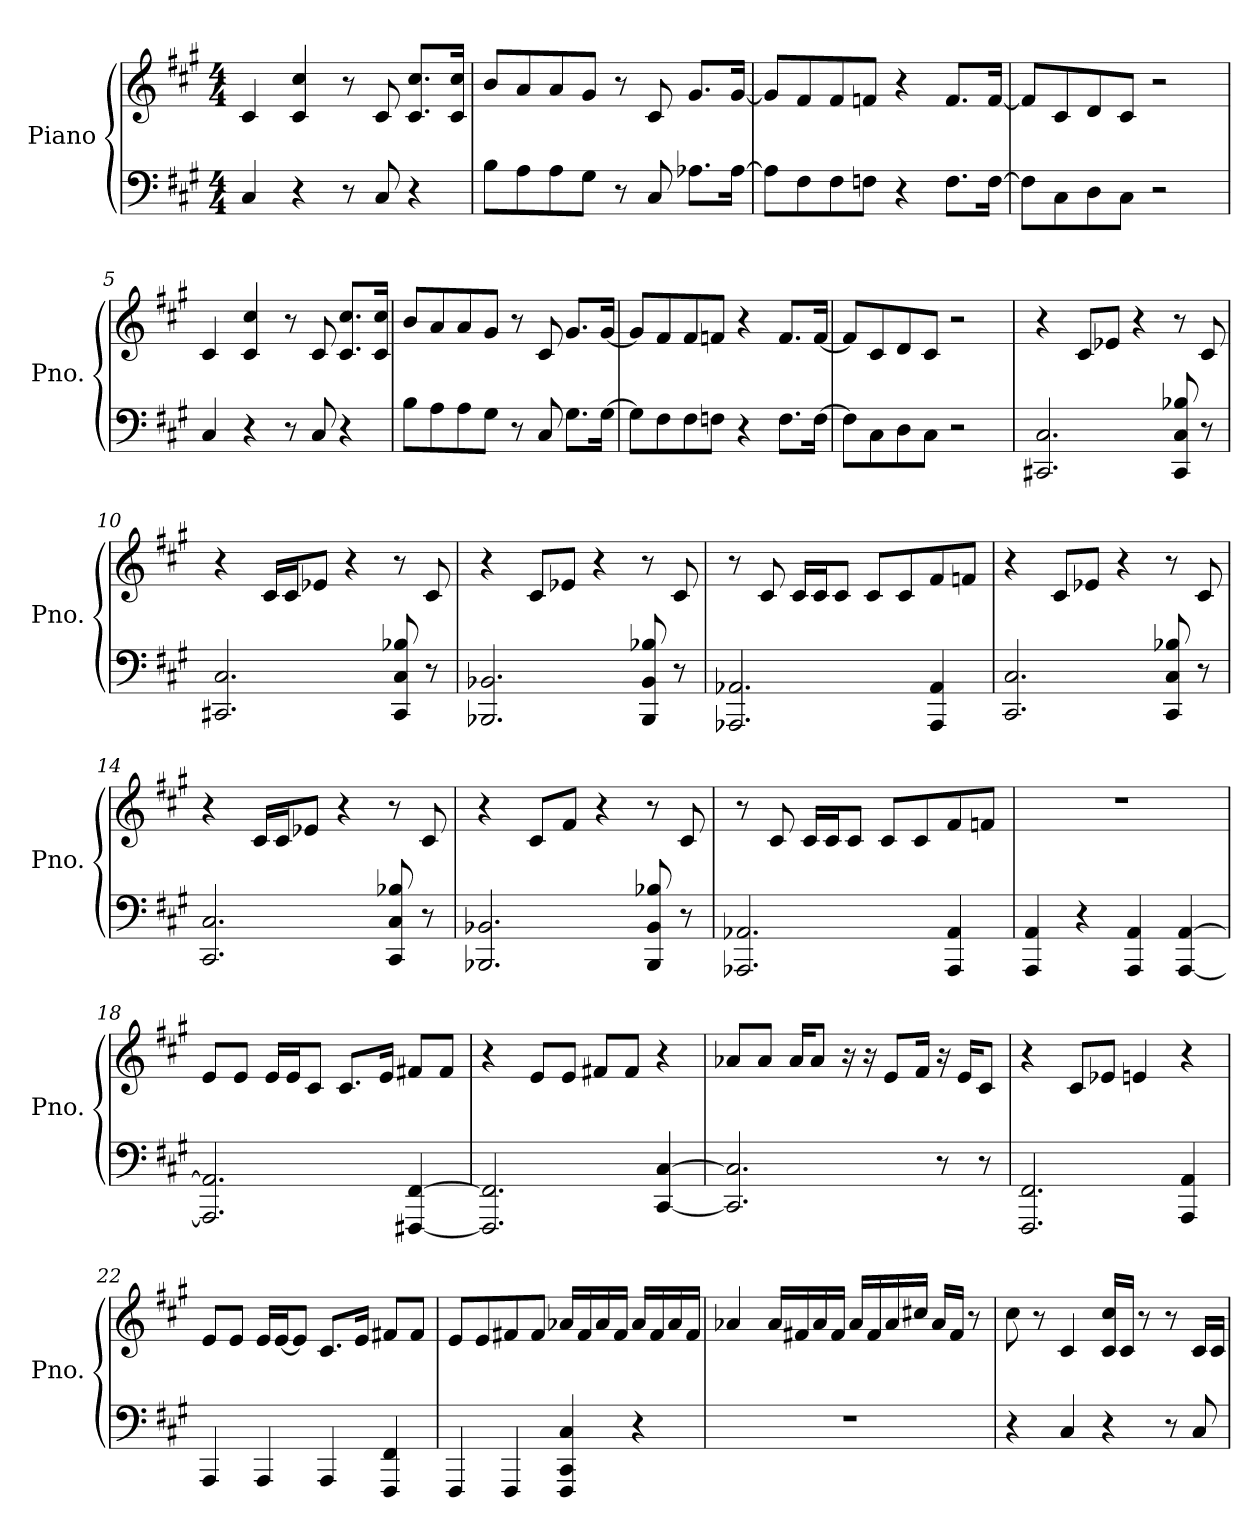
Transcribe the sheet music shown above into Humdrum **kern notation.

**kern	**kern
*part1	*part1
*staff2	*staff1
*I"Piano	*
*I'Pno.	*
*clefF4	*clefG2
*k[f#c#g#]	*k[f#c#g#]
*M4/4	*M4/4
*MM101	*MM101
=1	=1
4C#/	4c#/
4r	4c#/ 4cc#/
8r	8r
8C#/	8c#/
4r	8.c#/ 8.cc#/L
.	16c#/ 16cc#/Jk
=2	=2
8B\L	8b/L
8A\	8a/
8A\	8a/
8G#\J	8g#/J
8r	8r
8C#/	8c#/
8.A-X\L	8.g#/L
[16A-\Jk	[16g#/Jk
=3	=3
8A-\L]	8g#/L]
8F#\	8f#/
8F#\	8f#/
8Fn\J	8fn/J
4r	4r
8.F\L	8.f/L
[16F\Jk	[16f/Jk
=4	=4
8F\L]	8f/L]
8C#\	8c#/
8D\	8d/
8C#\J	8c#/J
2r	2r
=5	=5
4C#/	4c#/
4r	4c#/ 4cc#/
8r	8r
8C#/	8c#/
4r	8.c#/ 8.cc#/L
.	16c#/ 16cc#/Jk
!!LO:LB:g=z
=6	=6
8B\L	8b/L
8A\	8a/
8A\	8a/
8G#\J	8g#/J
8r	8r
8C#/	8c#/
8.G#\L	8.g#/L
[16G#\Jk	[16g#/Jk
=7	=7
8G#\L]	8g#/L]
8F#\	8f#/
8F#\	8f#/
8Fn\J	8fn/J
4r	4r
8.F\L	8.f/L
[16F\Jk	[16f/Jk
=8	=8
8F\L]	8f/L]
8C#\	8c#/
8D\	8d/
8C#\J	8c#/J
2r	2r
=9	=9
2.CC#X/ 2.C#/	4r
.	8c#/L
.	8e-X/J
.	4r
8CC#/ 8C#/ 8B-X/	8r
8r	8c#/
=10	=10
2.CC#X/ 2.C#/	4r
.	16c#/LL
.	16c#/J
.	8e-X/J
.	4r
8CC#/ 8C#/ 8B-X/	8r
8r	8c#/
!!LO:LB:g=z
=11	=11
2.BBB-X/ 2.BB-X/	4r
.	8c#/L
.	8e-X/J
.	4r
8BBB-/ 8BB-/ 8B-X/	8r
8r	8c#/
=12	=12
2.AAA-X/ 2.AA-X/	8r
.	8c#/
.	16c#/LL
.	16c#/J
.	8c#/J
.	8c#/L
.	8c#/
4AAA-/ 4AA-/	8f#/
.	8fn/J
=13	=13
2.CC#/ 2.C#/	4r
.	8c#/L
.	8e-X/J
.	4r
8CC#/ 8C#/ 8B-X/	8r
8r	8c#/
=14	=14
2.CC#/ 2.C#/	4r
.	16c#/LL
.	16c#/J
.	8e-X/J
.	4r
8CC#/ 8C#/ 8B-X/	8r
8r	8c#/
!!LO:LB:g=z
=15	=15
2.BBB-X/ 2.BB-X/	4r
.	8c#/L
.	8f#/J
.	4r
8BBB-/ 8BB-/ 8B-X/	8r
8r	8c#/
=16	=16
2.AAA-X/ 2.AA-X/	8r
.	8c#/
.	16c#/LL
.	16c#/J
.	8c#/J
.	8c#/L
.	8c#/
4AAA-/ 4AA-/	8f#/
.	8fn/J
=17	=17
4AAA/ 4AA/	1r
4r	.
4AAA/ 4AA/	.
[4AAA/ [4AA/	.
=18	=18
2.AAA/] 2.AA/]	8e/L
.	8e/J
.	16e/LL
.	16e/J
.	8c#/J
.	8.c#/L
.	16e/Jk
[4FFF#X/ [4FF#/	8f#X/L
.	8f#/J
=19	=19
2.FFF#/] 2.FF#/]	4r
.	8e/L
.	8e/J
.	8f#X/L
.	8f#/J
[4CC#/ [4C#/	4r
!!LO:LB:g=z
=20	=20
2.CC#/] 2.C#/]	8a-X/L
.	8a-/J
.	16a-/KL
.	8a-/J
.	16r
.	16r
.	8e/L
.	16f#/Jk
8r	16r
.	16e/KL
8r	8c#/J
=21	=21
2.FFF#/ 2.FF#/	4r
.	8c#/L
.	8e-X/J
.	4en/
4AAA/ 4AA/	4r
=22	=22
4AAA/	8e/L
.	8e/J
4AAA/	16e/LL
.	[16e/J
.	8e/J]
4AAA/	8.c#/L
.	16e/Jk
4FFF#/ 4FF#/	8f#X/L
.	8f#/J
=23	=23
4FFF#/	8e/L
.	8e/
4FFF#/	8f#X/
.	8f#/J
4FFF#/ 4CC#/ 4C#/	16a-X/LL
.	16f#/
.	16a-/
.	16f#/JJ
4r	16a-/LL
.	16f#/
.	16a-/
.	16f#/JJ
!!LO:PB:g=z
=24	=24
1r	4a-X/
.	16a-/LL
.	16f#X/
.	16a-/
.	16f#/JJ
.	16a-/LL
.	16f#/
.	16a-/
.	16cc#X/JJ
.	16a-/LL
.	16f#/JJ
.	8r
=25	=25
4r	8cc#\
.	8r
4C#/	4c#/
4r	16c#/ 16cc#/LL
.	16c#/JJ
.	8r
8r	8r
8C#/	16c#/LL
.	16c#/JJ
=	=
*-	*-
